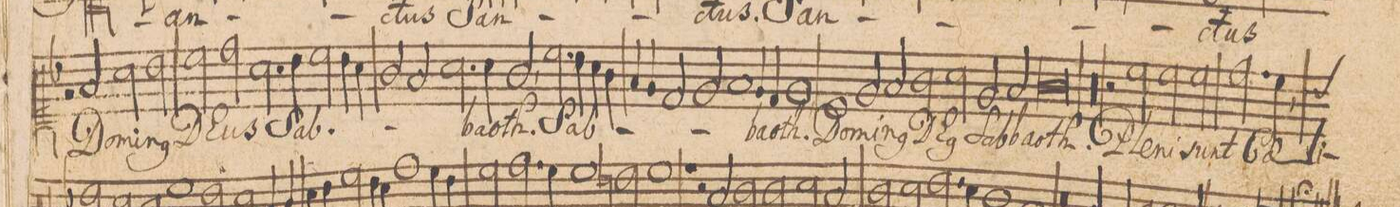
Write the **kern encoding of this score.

**kern	**text
*I"CANTVS.	*
*clefC1	*
*k[b-]	*
*met(C|)	*
*M2/1	*
2re	.
2f/	Do-
=14-	=14-
2a\	-mi-
2b-\	-n(us)
2cc\	DE-
2dd\	-us
=15-	=15-
2.a\	Sab-
4b-\	.
2cc\	.
4b-\	.
4a\	.
=16-	=16-
2g/	.
2f/	.
2.a\	.
4a\	-ba-
=17-	=17-
2g,/	-oth.
2.cc\	Sab-
4b-\	.
4a\	.
4g\	.
=18-	=18-
4f/	.
4e/	.
2d/	.
2e/	.
1f	.
=19-	=19-
4e/	-ba-
4d/	.
1e,<	-oth.
=20-	=20-
1c	Do-
2e/	-mi-
2f/	-n(us)
=21-	=21-
2g\	DE-
2a\	-(us)
2e/	Sab-
2f/	-ba-
=22-	=22-
0g	-oth.
=23-	=23-
00r	.
=24-	=24-
=25-	=25-
2r	.
2cc\	Ple-
2cc\	-ni
2cc\	sunt
=26-	=26-
2.dd\	cae-
*custos:b-	*
4cc,\	-li
*-	*-
